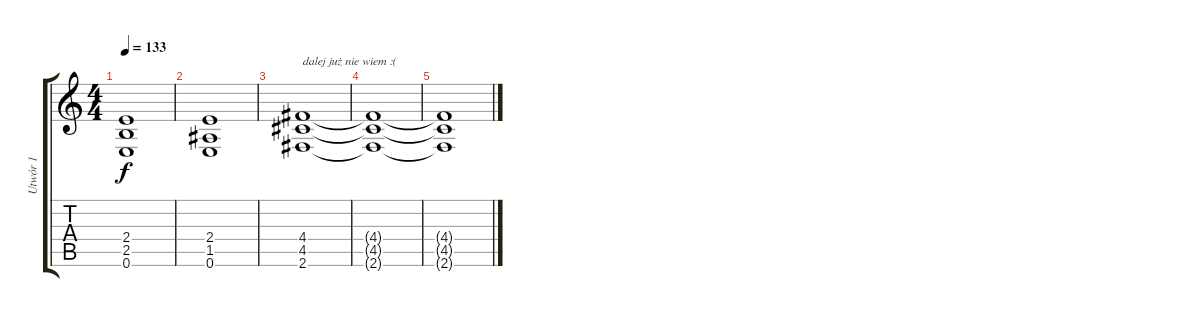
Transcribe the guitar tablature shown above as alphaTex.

\track ("Utwór 1" "Utwór 1") {instrument distortionguitar}
\staff {score tabs}
\tuning (E4 B3 G3 D3 A2 E2) {hide}
\ts (4 4)
\tempo 133
\clef g2
\ks c
(2.4 2.5 0.6).1{dy f} |
(2.4 1.5 0.6).1 |
(4.4 4.5 2.6).1{txt "dalej już nie wiem :("} |
(4.4{t} 4.5{t} 2.6{t}).1{volume 1} |
(4.4{t} 4.5{t} 2.6{t}).1
